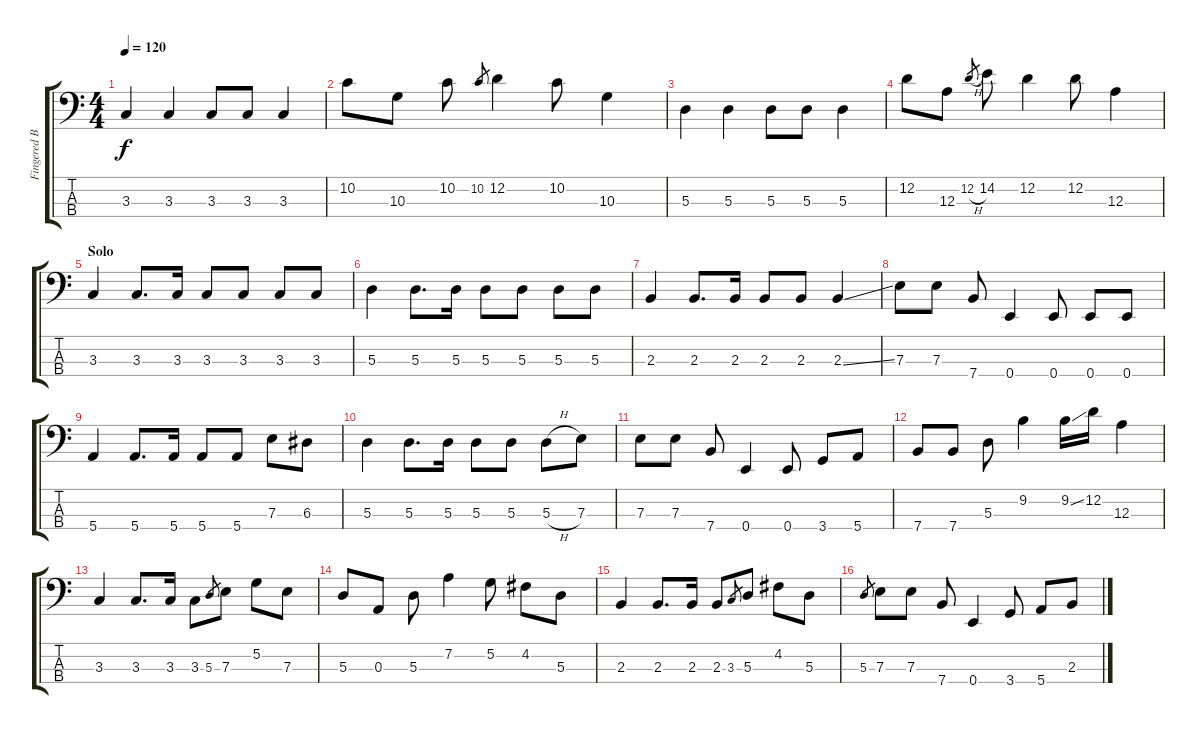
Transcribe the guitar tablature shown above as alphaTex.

\track ("Fingered Bass" "Fingered B") {instrument electricbassfinger}
\staff {score tabs}
\tuning (G2 D2 A1 E1) {hide}
\ts (4 4)
\tempo 120
\clef f4
\ks c
3.3.4{dy f} 3.3.4 3.3.8 3.3.8 3.3.4 |
10.2.8 10.3.8 10.2.8 10.2.8{gr} 12.2.4 10.2.8 10.3.4 |
5.3.4 5.3.4 5.3.8 5.3.8 5.3.4 |
12.2.8 12.3.8 12.2{h}.8{gr} 14.2.8 12.2.4 12.2.8 12.3.4 |
\section ("" "Solo")
3.3.4 3.3.8{d} 3.3.16 3.3.8 3.3.8 3.3.8 3.3.8 |
5.3.4 5.3.8{d} 5.3.16 5.3.8 5.3.8 5.3.8 5.3.8 |
2.3.4 2.3.8{d} 2.3.16 2.3.8 2.3.8 2.3{ss}.4 |
7.3.8 7.3.8 7.4.8 0.4.4 0.4.8 0.4.8 0.4.8 |
5.4.4 5.4.8{d} 5.4.16 5.4.8 5.4.8 7.3.8 6.3.8 |
5.3.4 5.3.8{d} 5.3.16 5.3.8 5.3.8 5.3{h}.8 7.3.8 |
7.3.8 7.3.8 7.4.8 0.4.4 0.4.8 3.4.8 5.4.8 |
7.4.8 7.4.8 5.3.8 9.2.4 9.2{ss}.16 12.2.16 12.3.4 |
3.3.4 3.3.8{d} 3.3.16 3.3.8 5.3.8{gr} 7.3.8 5.2.8 7.3.8 |
5.3.8 0.3.8 5.3.8 7.2.4 5.2.8 4.2.8 5.3.8 |
2.3.4 2.3.8{d} 2.3.16 2.3.8 3.3.8{gr} 5.3.8 4.2.8 5.3.8 |
5.3.8{gr} 7.3.8 7.3.8 7.4.8 0.4.4 3.4.8 5.4.8 2.3.8
